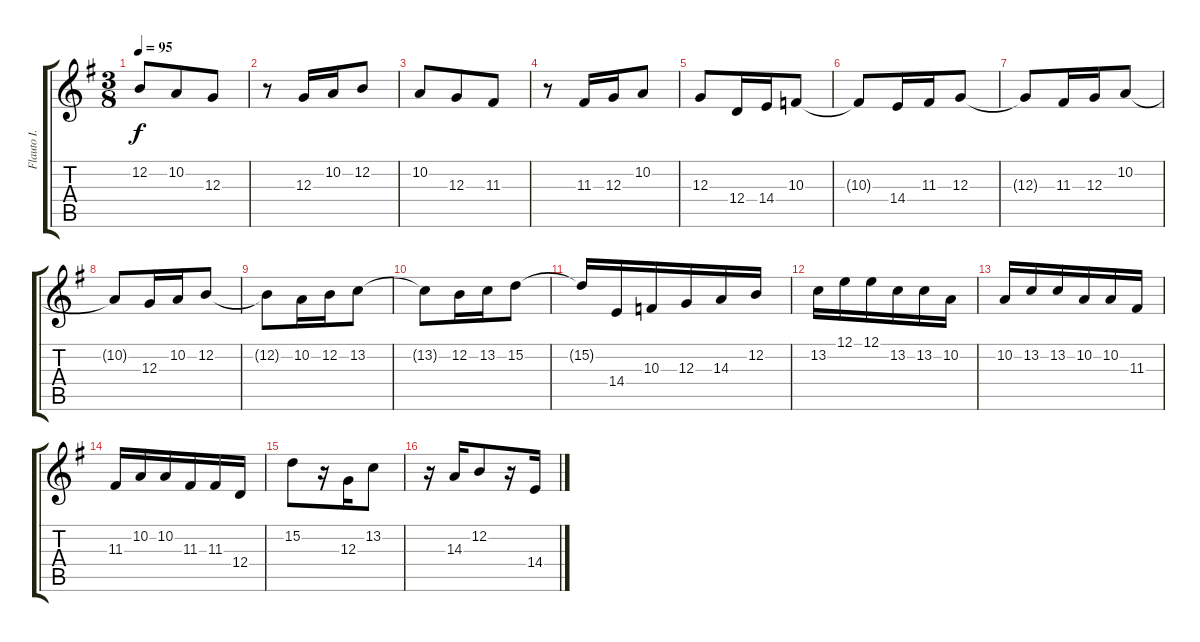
\track ("Flauto I. (Flùte à bee)" "Flauto I. ") {instrument recorder}
\staff {score tabs}
\tuning (E4 B3 G3 D3 A2 E2) {hide}
\ts (3 8)
\tempo 95
\clef g2
\ks g
12.2.8{dy f} 10.2.8 12.3.8 |
r.8 12.3.16 10.2.16{beam merge} 12.2.8 |
10.2.8 12.3.8 11.3.8 |
r.8 11.3.16 12.3.16{beam merge} 10.2.8 |
12.3.8{beam merge} 12.4.16 14.4.16{beam merge} 10.3.8 |
10.3{t}.8{beam merge} 14.4.16 11.3.16{beam merge} 12.3.8 |
12.3{t}.8{beam merge} 11.3.16 12.3.16{beam merge} 10.2.8 |
10.2{t}.8{beam merge} 12.3.16 10.2.16{beam merge} 12.2.8 |
12.2{t}.8{beam merge} 10.2.16 12.2.16{beam merge} 13.2.8 |
13.2{t}.8{beam merge} 12.2.16 13.2.16{beam merge} 15.2.8 |
15.2{t}.16 14.4.16{beam merge} 10.3.16 12.3.16{beam merge} 14.3.16 12.2.16 |
13.2.16 12.1.16{beam merge} 12.1.16 13.2.16{beam merge} 13.2.16 10.2.16 |
10.2.16 13.2.16{beam merge} 13.2.16 10.2.16{beam merge} 10.2.16 11.3.16 |
11.3.16 10.2.16{beam merge} 10.2.16 11.3.16{beam merge} 11.3.16 12.4.16 |
15.2.8 r.16 12.3.16{beam merge} 13.2.8 |
r.16 14.3.16{beam merge} 12.2.8 r.16 14.4.16
